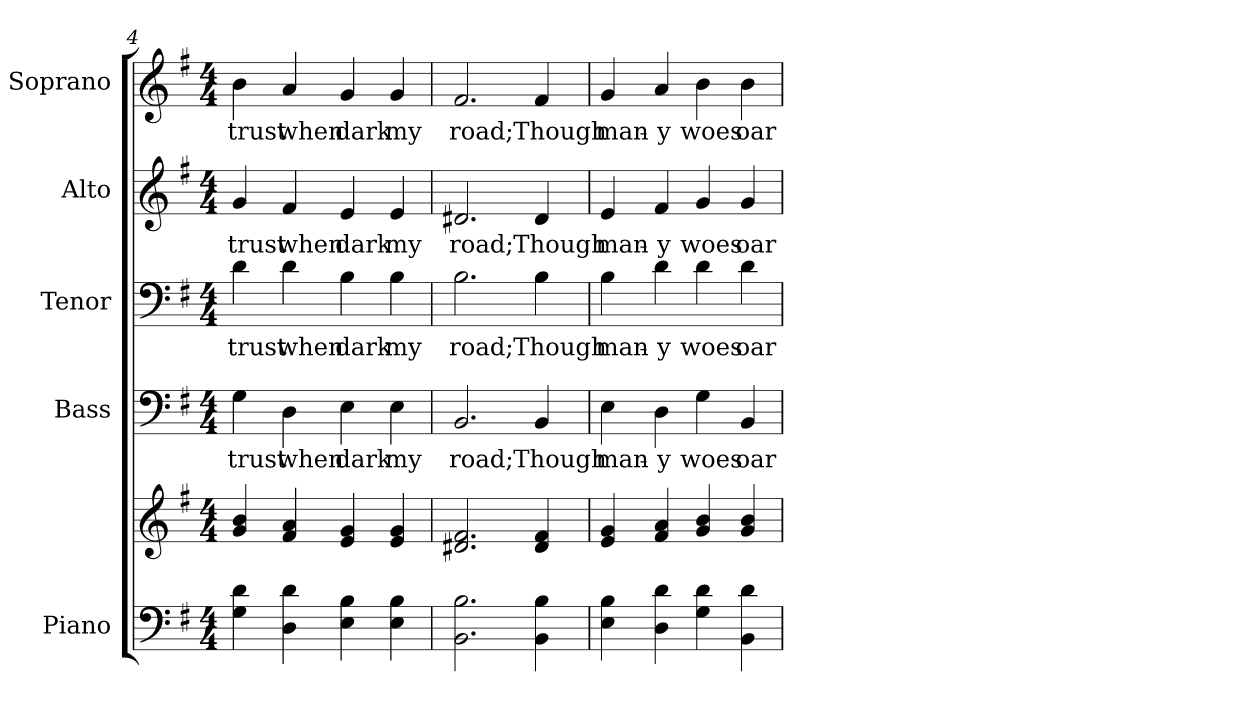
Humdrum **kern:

**kern	**kern	**kern	**text	**kern	**text	**kern	**text	**kern	**text
*part5	*part5	*part4	*part4	*part3	*part3	*part2	*part2	*part1	*part1
*staff6	*staff5	*staff4	*staff4	*staff3	*staff3	*staff2	*staff2	*staff1	*staff1
*I"Piano	*	*I"Bass	*	*I"Tenor	*	*I"Alto	*	*I"Soprano	*
*I'Pno.	*	*I'B.	*	*I'T.	*	*I'A.	*	*I'S.	*
*clefF4	*clefG2	*clefF4	*	*clefF4	*	*clefG2	*	*clefG2	*
*k[f#]	*k[f#]	*k[f#]	*	*k[f#]	*	*k[f#]	*	*k[f#]	*
*G:	*G:	*G:	*	*G:	*	*G:	*	*G:	*
*M4/4	*M4/4	*M4/4	*	*M4/4	*	*M4/4	*	*M4/4	*
=4	=4	=4	=4	=4	=4	=4	=4	=4	=4
!	!	!	!LO:LY:b:color=#000000	!	!	!	!	!	!
!	!	!	!	!	!LO:LY:b:color=#000000	!	!	!	!
!	!	!	!	!	!	!	!LO:LY:b:color=#000000	!	!
!	!	!	!	!	!	!	!	!	!LO:LY:b:color=#000000
4Gi\ 4di	4gi/ 4bi	4Gi\	trust	4di\	trust	4gi/	trust	4bi\	trust
!	!	!	!LO:LY:b:color=#000000	!	!	!	!	!	!
!	!	!	!	!	!LO:LY:b:color=#000000	!	!	!	!
!	!	!	!	!	!	!	!LO:LY:b:color=#000000	!	!
!	!	!	!	!	!	!	!	!	!LO:LY:b:color=#000000
4Di\ 4di	4f#i/ 4ai	4Di\	when	4di\	when	4f#i/	when	4ai/	when
!	!	!	!LO:LY:b:color=#000000	!	!	!	!	!	!
!	!	!	!	!	!LO:LY:b:color=#000000	!	!	!	!
!	!	!	!	!	!	!	!LO:LY:b:color=#000000	!	!
!	!	!	!	!	!	!	!	!	!LO:LY:b:color=#000000
4Ei\ 4Bi	4ei/ 4gi	4Ei\	dark	4Bi\	dark	4ei/	dark	4gi/	dark
!	!	!	!LO:LY:b:color=#000000	!	!	!	!	!	!
!	!	!	!	!	!LO:LY:b:color=#000000	!	!	!	!
!	!	!	!	!	!	!	!LO:LY:b:color=#000000	!	!
!	!	!	!	!	!	!	!	!	!LO:LY:b:color=#000000
4Ei\ 4Bi	4ei/ 4gi	4Ei\	my	4Bi\	my	4ei/	my	4gi/	my
!!LO:PB:g=z
=5	=5	=5	=5	=5	=5	=5	=5	=5	=5
!	!	!	!LO:LY:b:color=#000000	!	!	!	!	!	!
!	!	!	!	!	!LO:LY:b:color=#000000	!	!	!	!
!	!	!	!	!	!	!	!LO:LY:b:color=#000000	!	!
!	!	!	!	!	!	!	!	!	!LO:LY:b:color=#000000
2.BBi\ 2.Bi	2.d#Xi/ 2.f#i	2.BBi/	road;	2.Bi\	road;	2.d#Xi/	road;	2.f#i/	road;
!	!	!	!LO:LY:b:color=#000000	!	!	!	!	!	!
!	!	!	!	!	!LO:LY:b:color=#000000	!	!	!	!
!	!	!	!	!	!	!	!LO:LY:b:color=#000000	!	!
!	!	!	!	!	!	!	!	!	!LO:LY:b:color=#000000
4BBi\ 4Bi	4d#i/ 4f#i	4BBi/	Though	4Bi\	Though	4d#i/	Though	4f#i/	Though
=6	=6	=6	=6	=6	=6	=6	=6	=6	=6
!	!	!	!LO:LY:b:color=#000000	!	!	!	!	!	!
!	!	!	!	!	!LO:LY:b:color=#000000	!	!	!	!
!	!	!	!	!	!	!	!LO:LY:b:color=#000000	!	!
!	!	!	!	!	!	!	!	!	!LO:LY:b:color=#000000
4Ei\ 4Bi	4ei/ 4gi	4Ei\	man-	4Bi\	man-	4ei/	man-	4gi/	man-
!	!	!	!LO:LY:b:color=#000000	!	!	!	!	!	!
!	!	!	!	!	!LO:LY:b:color=#000000	!	!	!	!
!	!	!	!	!	!	!	!LO:LY:b:color=#000000	!	!
!	!	!	!	!	!	!	!	!	!LO:LY:b:color=#000000
4Di\ 4di	4f#i/ 4ai	4Di\	-y	4di\	-y	4f#i/	-y	4ai/	-y
!	!	!	!LO:LY:b:color=#000000	!	!	!	!	!	!
!	!	!	!	!	!LO:LY:b:color=#000000	!	!	!	!
!	!	!	!	!	!	!	!LO:LY:b:color=#000000	!	!
!	!	!	!	!	!	!	!	!	!LO:LY:b:color=#000000
4Gi\ 4di	4gi/ 4bi	4Gi\	woes	4di\	woes	4gi/	woes	4bi\	woes
!	!	!	!LO:LY:b:color=#000000	!	!	!	!	!	!
!	!	!	!	!	!LO:LY:b:color=#000000	!	!	!	!
!	!	!	!	!	!	!	!LO:LY:b:color=#000000	!	!
!	!	!	!	!	!	!	!	!	!LO:LY:b:color=#000000
4BBi\ 4di	4gi/ 4bi	4BBi/	oar	4di\	oar	4gi/	oar	4bi\	oar
=	=	=	=	=	=	=	=	=	=
*-	*-	*-	*-	*-	*-	*-	*-	*-	*-
